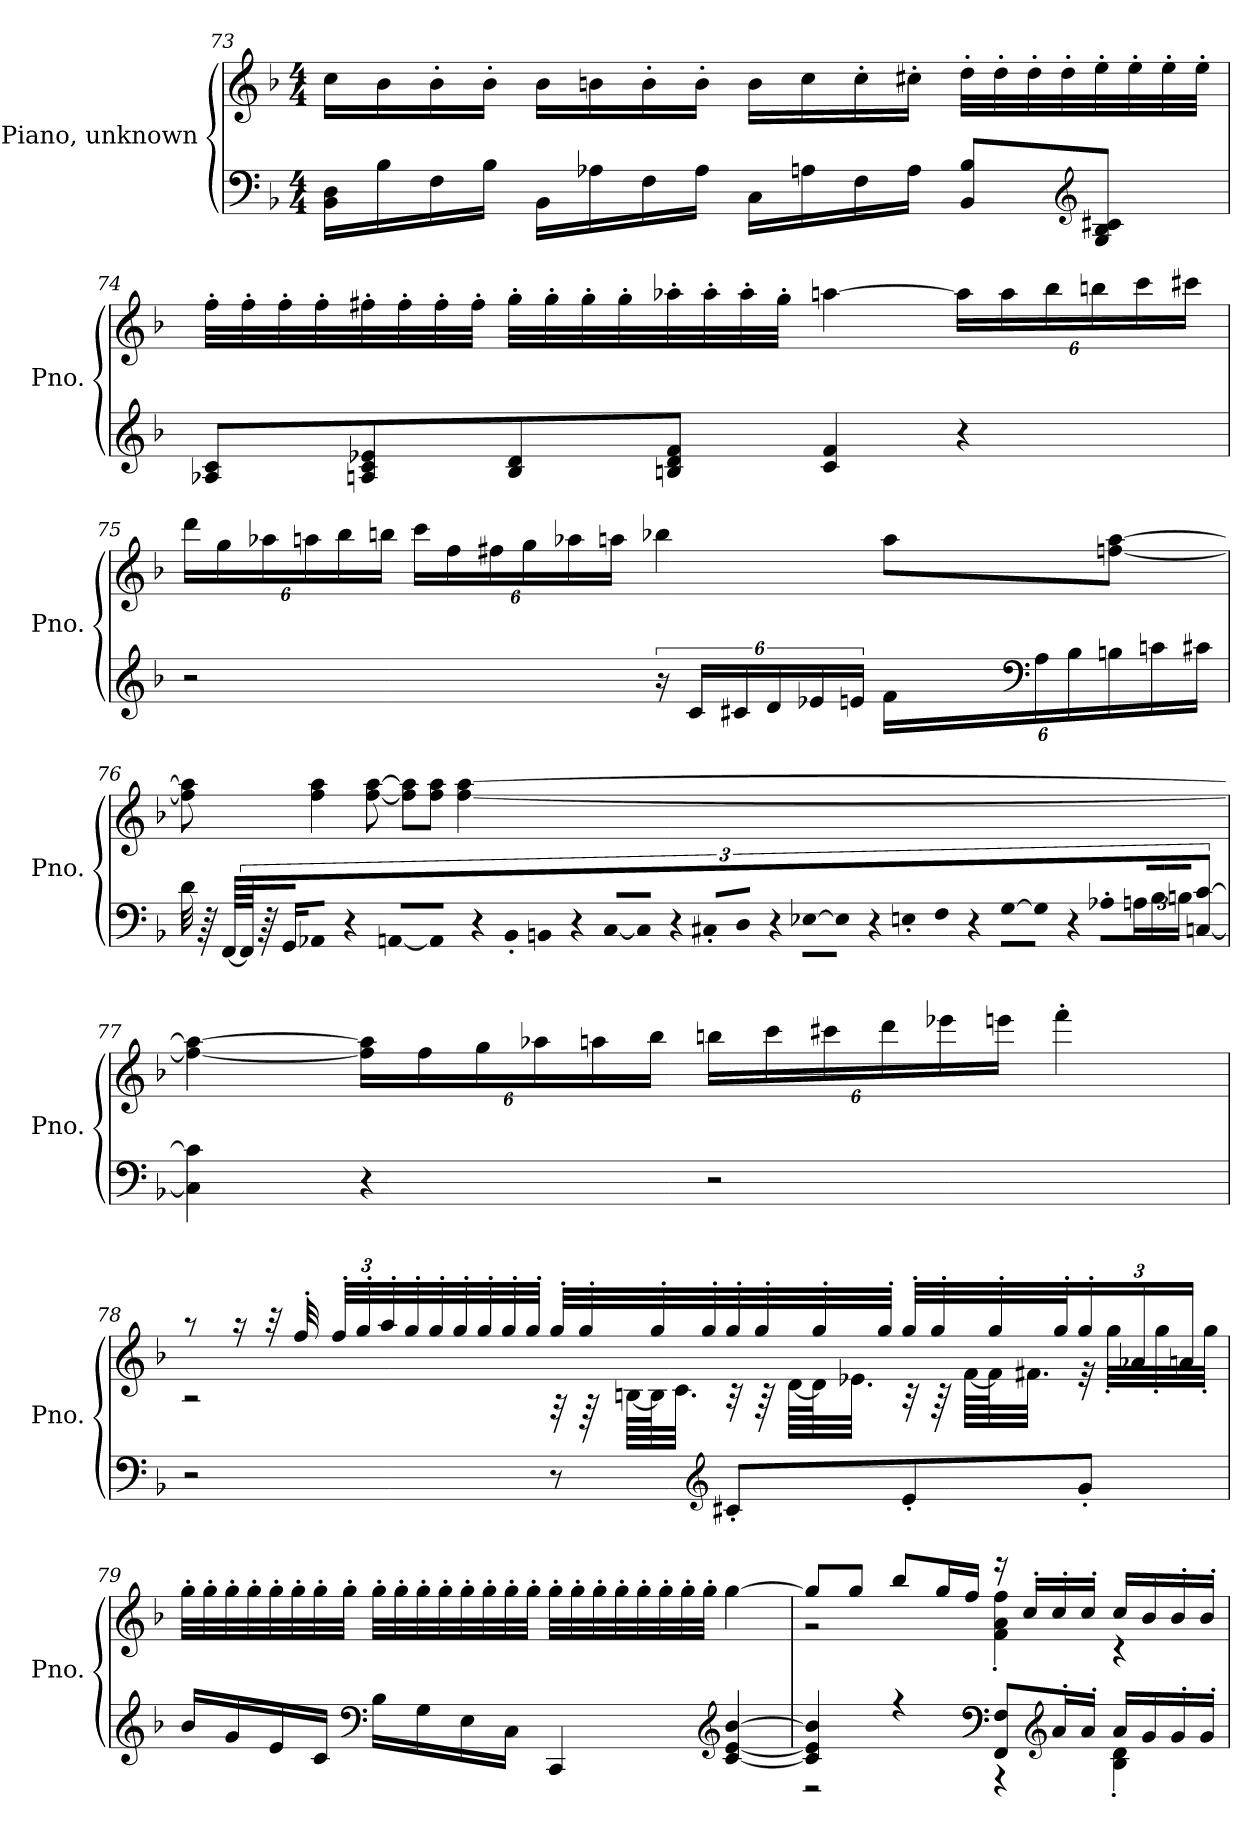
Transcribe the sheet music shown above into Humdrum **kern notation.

**kern	**kern
*part1	*part1
*staff2	*staff1
*I"Piano, unknown	*
*I'Pno.	*
!!LO:PB:g=z
*clefF4	*clefG2
*k[b-]	*k[b-]
*M4/4	*M4/4
=73	=73
16BB-\ 16D\LL	16cc\LL
16B-\	16b-\
16F\	16b-'\
16B-\JJ	16b-'\JJ
16BB-\LL	16b-\LL
16A-X\	16bn\
16F\	16b'\
16A-\JJ	16b'\JJ
16C\LL	16b\LL
16An\	16cc\
16F\	16cc'\
16A\JJ	16cc#X'\JJ
8BB-/ 8B-/L	32dd'\LLL
.	32dd'\
.	32dd'\
.	32dd'\
*clefG2	*
8G/ 8B-/ 8c#X/J	32ee'\
.	32ee'\
.	32ee'\
.	32ee'\JJJ
!!LO:LB:g=z
=74	=74
8A-X/ 8c/L	32ff'\LLL
.	32ff'\
.	32ff'\
.	32ff'\
8An/ 8c/ 8e-X/	32ff#X'\
.	32ff#'\
.	32ff#'\
.	32ff#'\JJJ
8B-/ 8d/	32gg'\LLL
.	32gg'\
.	32gg'\
.	32gg'\
8Bn/ 8d/ 8f/J	32aa-X'\
.	32aa-'\
.	32aa-'\
.	32gg'\JJJ
4c/ 4f/	[4aan\
*	*Xbrackettup
4r	24aa\LL]
.	24aa\
.	24bb-\
.	24bbn\
.	24ccc\
.	24ccc#X\JJ
!!LO:LB:g=z
=75	=75
2r	24ddd\LL
.	24gg\
.	24aa-X\
.	24aan\
.	24bb-\
.	24bbn\JJ
.	24ccc\LL
.	24ff\
.	24ff#X\
.	24gg\
.	24aa-X\
.	24aan\JJ
24r	4bb-X\
24c/LL	.
24c#X/	.
*Xbrackettup	*
24d/	.
24e-X/	.
24en/JJ	.
24f\LL	8aa\L
*clefF4	*
24A\	.
24B-\	.
24Bn\	[8ffn\ [8aa\J
24cn\	.
24c#X\JJ	.
!!LO:LB:g=z
=76	=76
32d\	8ff\] 8aa\]
64r	.
[64FF/LLLL	.
*brackettup	*
96FF/JJJJ]	.
96r	.
24GG/LL	.
32AA-X/JJk	4ff\ 4aa\
64r	.
[64AAn/LLLL	.
64AA/JJJJ]	.
64r	.
32BB-'/	.
32BBn/	.
64r	.
[64C/LLLL	.
64C/JJJJ]	.
64r	.
32C#X'/LLL	.
32D/JJJ	[8ff\ [8aa\
64r	.
[64E-X\LLLL	.
64E-\JJJJ]	.
64r	.
32En'\	.
32F\	8ff\] 8aa\]L
64r	.
[64G\LLLL	.
64G\JJJJ]	.
64r	.
32A-X'\KLL	.
*Xbrackettup	*
24An\	8ff\ 8aa\J
24B-\	.
24Bn\JJ	.
[4Cn\ [4c\	[4ff\ [4aa\
!!LO:LB:g=z
=77	=77
4C\] 4c\]	4ff\_ 4aa\_
4r	24ff\] 24aa\]LL
.	24ff\
.	24gg\
.	24aa-X\
.	24aan\
.	24bb-\JJ
2r	24bbn\LL
.	24ccc\
.	24ccc#X\
.	24ddd\
.	24eee-X\
.	24eeen\JJ
.	4fff'\
!!LO:LB:g=z
=78	=78
*	*^
2r	8r	2r
.	16r	.
.	32r	.
.	32ff'/	.
.	48ff'/LLL	.
.	48gg'/	.
.	48aa'/	.
.	32gg'/	.
.	32gg'/	.
.	32gg'/	.
.	32gg'/	.
.	32gg'/	.
.	32gg'/JJJ	.
8r	32gg'/LLL	32r
.	32gg'/	64r
.	.	[64Bn\LLLL
.	32gg'/	64B\J]
.	.	32.c\JJJ
.	32gg'/	.
*clefG2	*	*
8c#X'/L	32gg'/	32r
.	32gg'/	64r
.	.	[64d\LLLL
.	32gg'/	64d\J]
.	.	32.e-X\JJJ
.	32gg'/JJJ	.
8e'/	32gg'/LLL	32r
.	32gg'/	64r
.	.	[64f\LLLL
.	32gg'/	64f\J]
.	.	32.f#X\JJJ
.	32gg'/J	.
8g'/J	24gg'/	32r
.	.	32gg'\LLL
.	24a-X/	.
.	.	32gg'\
.	24an/JJ	.
.	.	32gg'\JJJ
*	*v	*v
!!LO:PB:g=z
=79	=79
16b-/LL	32gg'\LLL
.	32gg'\
16g/	32gg'\
.	32gg'\
16e/	32gg'\
.	32gg'\
16c/JJ	32gg'\
.	32gg'\JJJ
*clefF4	*
16B-\LL	32gg'\LLL
.	32gg'\
16G\	32gg'\
.	32gg'\
16E\	32gg'\
.	32gg'\
16C\JJ	32gg'\
.	32gg'\JJJ
4CC/	32gg'\LLL
.	32gg'\
.	32gg'\
.	32gg'\
.	32gg'\
.	32gg'\
.	32gg'\
.	32gg'\JJJ
*clefG2	*
[4c/ [4e/ [4b-/	[4gg\
=80	=80
*^	*^
4c/] 4e/] 4b-/]	2r	8gg/L]	2r
.	.	8gg/J	.
4r	.	8bb-/L	.
.	.	16gg/L	.
.	.	16ff/JJ	.
*clefF4	*	*	*
8FF/ 8F/L	4r	16r	4f\' 4a\' 4ff\'
.	.	16cc'/LL	.
*clefG2	*	*	*
16a'/L	.	16cc'/	.
16a'/JJ	.	16cc'/JJ	.
16a/LL	4B-\' 4d\'	16cc/LL	4r
16g/	.	16b-/	.
16g'/	.	16b-'/	.
16g'/JJ	.	16b-'/JJ	.
*v	*v	*	*
*	*v	*v
=	=
*-	*-
